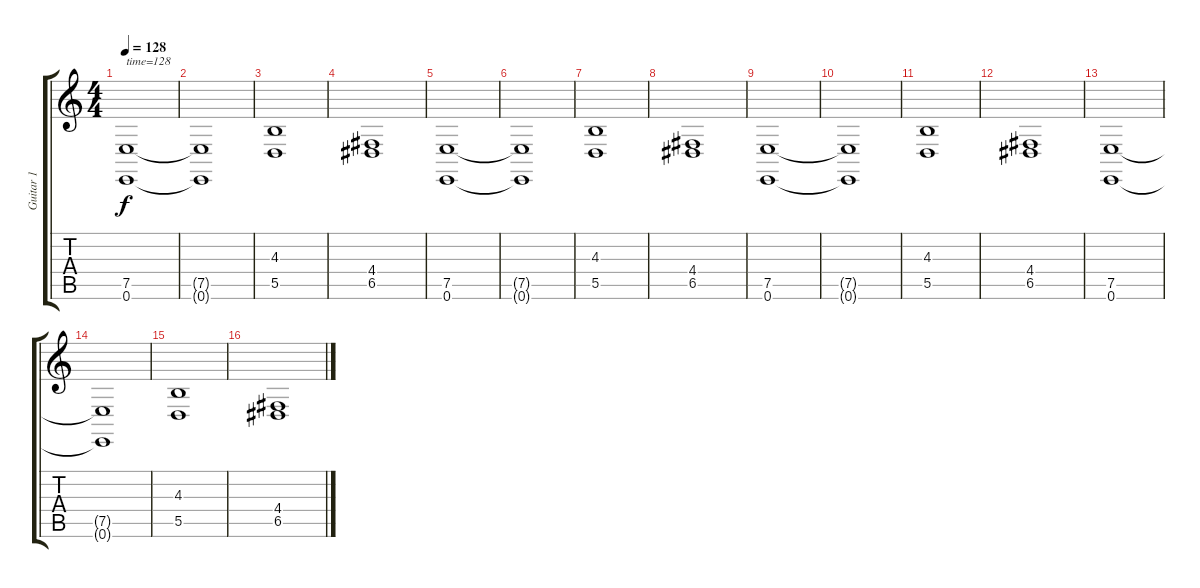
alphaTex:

\track ("Guitar 1" "Guitar 1") {instrument pad3polysynth}
\staff {score tabs}
\tuning (E4 B3 G3 D3 A2 E2) {hide}
\ts (4 4)
\tempo 128
\clef g2
\ks c
(7.5 0.6).1{txt "time=128" dy f instrument pad3polysynth} |
(7.5{t} 0.6{t}).1 |
(4.3 5.5).1 |
(4.4 6.5).1 |
(7.5 0.6).1 |
(7.5{t} 0.6{t}).1 |
(4.3 5.5).1 |
(4.4 6.5).1 |
(7.5 0.6).1 |
(7.5{t} 0.6{t}).1 |
(4.3 5.5).1 |
(4.4 6.5).1 |
(7.5 0.6).1 |
(7.5{t} 0.6{t}).1 |
(4.3 5.5).1 |
(4.4 6.5).1
